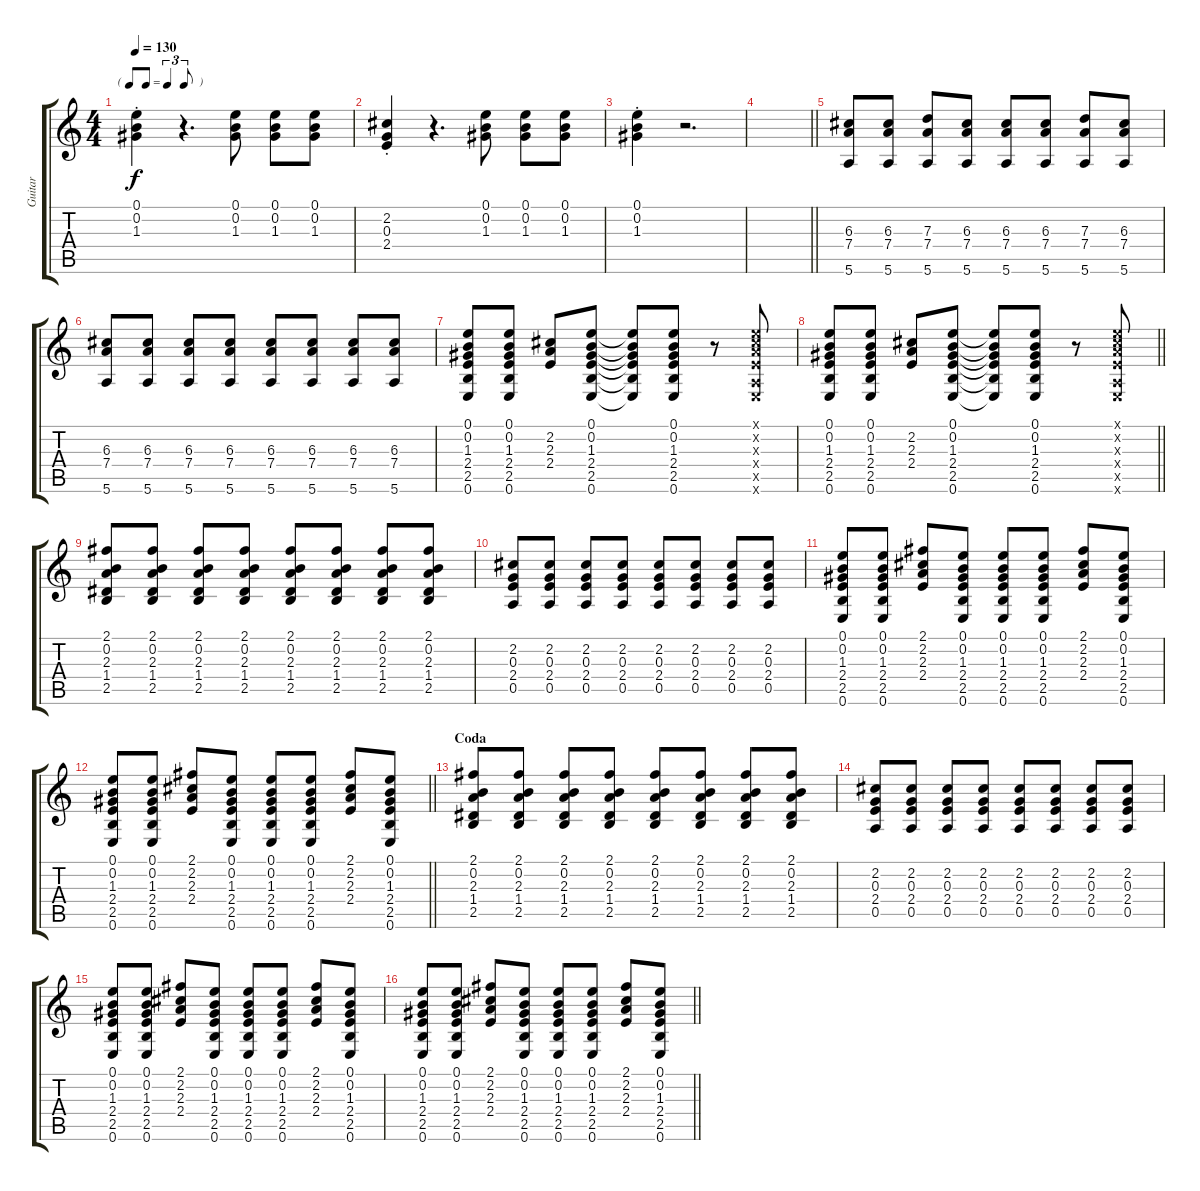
\track ("Guitar" "Guitar") {instrument acousticguitarsteel}
\staff {score tabs}
\tuning (E4 B3 G3 D3 A2 E2) {hide}
\ts (4 4)
\tf triplet8th
\tempo 130
\clef g2
\ks c
(0.1{st} 0.2{st} 1.3{st}).4{dy f} r.4{d} (0.1 0.2 1.3).8 (0.1 0.2 1.3).8 (0.1 0.2 1.3).8 |
(2.2{st} 0.3{st} 2.4{st}).4 r.4{d} (0.1 0.2 1.3).8 (0.1 0.2 1.3).8 (0.1 0.2 1.3).8 |
(0.1{st} 0.2{st} 1.3{st}).4 r.2{d} |
\barLineRight lightlight
|
(6.3 7.4 5.6).8 (6.3 7.4 5.6).8 (7.3 7.4 5.6).8 (6.3 7.4 5.6).8 (6.3 7.4 5.6).8 (6.3 7.4 5.6).8 (7.3 7.4 5.6).8 (6.3 7.4 5.6).8 |
(6.3 7.4 5.6).8 (6.3 7.4 5.6).8 (6.3 7.4 5.6).8 (6.3 7.4 5.6).8 (6.3 7.4 5.6).8 (6.3 7.4 5.6).8 (6.3 7.4 5.6).8 (6.3 7.4 5.6).8 |
(0.1 0.2 1.3 2.4 2.5 0.6).8 (0.1 0.2 1.3 2.4 2.5 0.6).8 (2.2 2.3 2.4).8 (0.1 0.2 1.3 2.4 2.5 0.6).8 (0.1{t} 0.2{t} 1.3{t} 2.4{t} 2.5{t} 0.6{t}).8 (0.1 0.2 1.3 2.4 2.5 0.6).8 r.8 (0.1{x} 2.2{x} 2.3{x} 2.4{x} 0.5{x} 0.6{x}).8 |
\barLineRight lightlight
(0.1 0.2 1.3 2.4 2.5 0.6).8 (0.1 0.2 1.3 2.4 2.5 0.6).8 (2.2 2.3 2.4).8 (0.1 0.2 1.3 2.4 2.5 0.6).8 (0.1{t} 0.2{t} 1.3{t} 2.4{t} 2.5{t} 0.6{t}).8 (0.1 0.2 1.3 2.4 2.5 0.6).8 r.8 (0.1{x} 2.2{x} 2.3{x} 2.4{x} 0.5{x} 0.6{x}).8 |
(2.1 0.2 2.3 1.4 2.5).8 (2.1 0.2 2.3 1.4 2.5).8 (2.1 0.2 2.3 1.4 2.5).8 (2.1 0.2 2.3 1.4 2.5).8 (2.1 0.2 2.3 1.4 2.5).8 (2.1 0.2 2.3 1.4 2.5).8 (2.1 0.2 2.3 1.4 2.5).8 (2.1 0.2 2.3 1.4 2.5).8 |
(2.2 0.3 2.4 0.5).8 (2.2 0.3 2.4 0.5).8 (2.2 0.3 2.4 0.5).8 (2.2 0.3 2.4 0.5).8 (2.2 0.3 2.4 0.5).8 (2.2 0.3 2.4 0.5).8 (2.2 0.3 2.4 0.5).8 (2.2 0.3 2.4 0.5).8 |
(0.1 0.2 1.3 2.4 2.5 0.6).8 (0.1 0.2 1.3 2.4 2.5 0.6).8 (2.1 2.2 2.3 2.4).8 (0.1 0.2 1.3 2.4 2.5 0.6).8 (0.1 0.2 1.3 2.4 2.5 0.6).8 (0.1 0.2 1.3 2.4 2.5 0.6).8 (2.1 2.2 2.3 2.4).8 (0.1 0.2 1.3 2.4 2.5 0.6).8 |
\barLineRight lightlight
(0.1 0.2 1.3 2.4 2.5 0.6).8 (0.1 0.2 1.3 2.4 2.5 0.6).8 (2.1 2.2 2.3 2.4).8 (0.1 0.2 1.3 2.4 2.5 0.6).8 (0.1 0.2 1.3 2.4 2.5 0.6).8 (0.1 0.2 1.3 2.4 2.5 0.6).8 (2.1 2.2 2.3 2.4).8 (0.1 0.2 1.3 2.4 2.5 0.6).8 |
\section ("" "Coda")
(2.1 0.2 2.3 1.4 2.5).8 (2.1 0.2 2.3 1.4 2.5).8 (2.1 0.2 2.3 1.4 2.5).8 (2.1 0.2 2.3 1.4 2.5).8 (2.1 0.2 2.3 1.4 2.5).8 (2.1 0.2 2.3 1.4 2.5).8 (2.1 0.2 2.3 1.4 2.5).8 (2.1 0.2 2.3 1.4 2.5).8 |
(2.2 0.3 2.4 0.5).8 (2.2 0.3 2.4 0.5).8 (2.2 0.3 2.4 0.5).8 (2.2 0.3 2.4 0.5).8 (2.2 0.3 2.4 0.5).8 (2.2 0.3 2.4 0.5).8 (2.2 0.3 2.4 0.5).8 (2.2 0.3 2.4 0.5).8 |
(0.1 0.2 1.3 2.4 2.5 0.6).8 (0.1 0.2 1.3 2.4 2.5 0.6).8 (2.1 2.2 2.3 2.4).8 (0.1 0.2 1.3 2.4 2.5 0.6).8 (0.1 0.2 1.3 2.4 2.5 0.6).8 (0.1 0.2 1.3 2.4 2.5 0.6).8 (2.1 2.2 2.3 2.4).8 (0.1 0.2 1.3 2.4 2.5 0.6).8 |
\barLineRight lightlight
(0.1 0.2 1.3 2.4 2.5 0.6).8 (0.1 0.2 1.3 2.4 2.5 0.6).8 (2.1 2.2 2.3 2.4).8 (0.1 0.2 1.3 2.4 2.5 0.6).8 (0.1 0.2 1.3 2.4 2.5 0.6).8 (0.1 0.2 1.3 2.4 2.5 0.6).8 (2.1 2.2 2.3 2.4).8 (0.1 0.2 1.3 2.4 2.5 0.6).8
